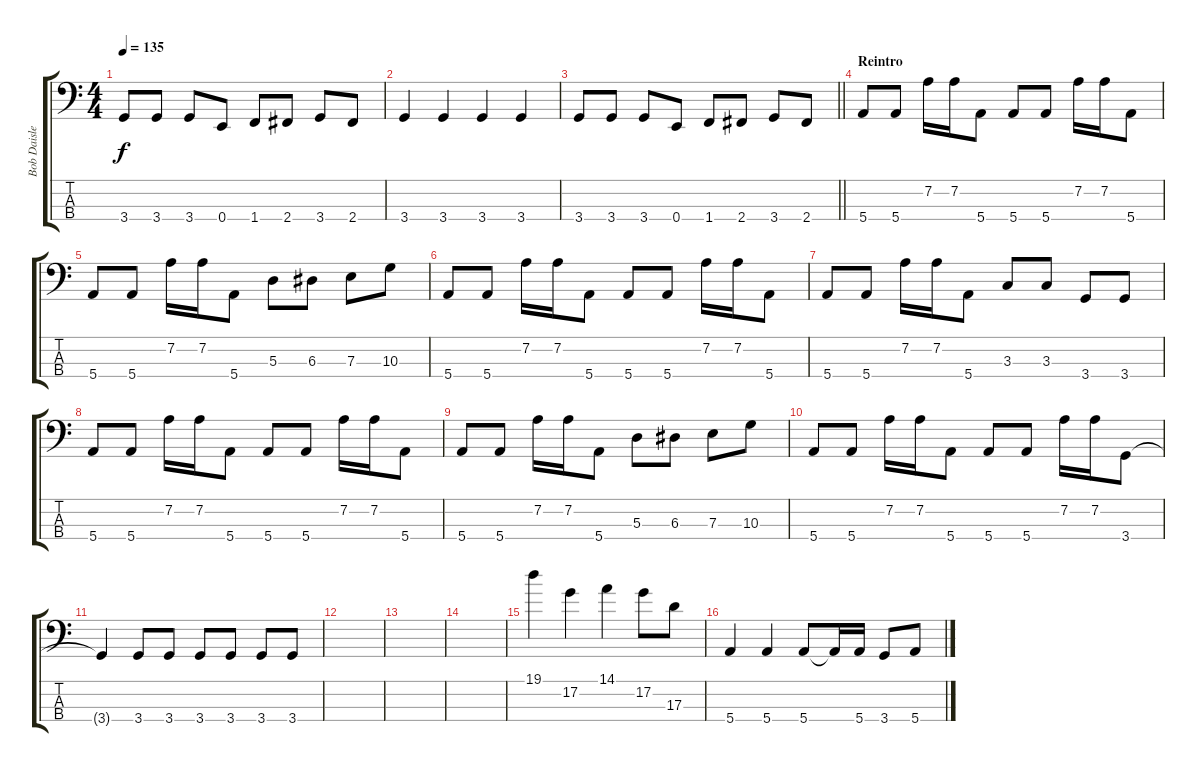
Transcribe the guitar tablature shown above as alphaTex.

\track ("Bob Daisley" "Bob Daisle") {instrument slapbass1}
\staff {score tabs}
\tuning (G2 D2 A1 E1) {hide}
\ts (4 4)
\tempo 135
\clef f4
\ks c
3.4.8{dy f} 3.4.8 3.4.8 0.4.8 1.4.8 2.4.8 3.4.8 2.4.8 |
3.4.4 3.4.4 3.4.4 3.4.4 |
\barLineRight lightlight
3.4.8 3.4.8 3.4.8 0.4.8 1.4.8 2.4.8 3.4.8 2.4.8 |
\section ("" "Reintro")
5.4.8 5.4.8 7.2.16 7.2.16 5.4.8 5.4.8 5.4.8 7.2.16 7.2.16 5.4.8 |
5.4.8 5.4.8 7.2.16 7.2.16 5.4.8 5.3.8 6.3.8 7.3.8 10.3.8 |
5.4.8 5.4.8 7.2.16 7.2.16 5.4.8 5.4.8 5.4.8 7.2.16 7.2.16 5.4.8 |
5.4.8 5.4.8 7.2.16 7.2.16 5.4.8 3.3.8 3.3.8 3.4.8 3.4.8 |
5.4.8 5.4.8 7.2.16 7.2.16 5.4.8 5.4.8 5.4.8 7.2.16 7.2.16 5.4.8 |
5.4.8 5.4.8 7.2.16 7.2.16 5.4.8 5.3.8 6.3.8 7.3.8 10.3.8 |
5.4.8 5.4.8 7.2.16 7.2.16 5.4.8 5.4.8 5.4.8 7.2.16 7.2.16 3.4.8 |
3.4{t}.4 3.4.8 3.4.8 3.4.8 3.4.8 3.4.8 3.4.8 |
|
|
|
19.1.4 17.2.4 14.1.4 17.2.8 17.3.8 |
5.4.4 5.4.4 5.4.8 5.4{t}.16 5.4.16 3.4.8 5.4.8
